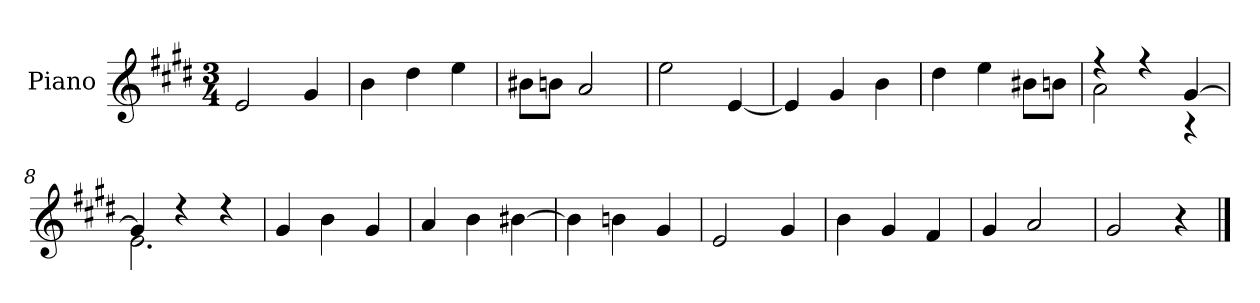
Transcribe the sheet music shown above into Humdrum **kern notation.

**kern
*part1
*staff1
*I"Piano
*I'P-no
*clefG2
*k[f#c#g#d#]
*M3/4
*MM176
=1
2e/
4g#/
=2
4b\
4dd#\
4ee\
=3
8b#X\L
8bn\J
2a/
=4
2ee\
[4e/
=5
4e/]
4g#/
4b\
=6
4dd#\
4ee\
8b#X\L
8bn\J
=7
*^
4r	2a\
4r	.
[4g#/	4r
=8	=8
4g#/]	2.e\
4r	.
4r	.
*v	*v
=9
4g#/
4b\
4g#/
!!LO:LB:g=z
=10
4a/
4b\
[4b#X\
=11
4b#\]
4bn\
4g#/
=12
2e/
4g#/
=13
4b\
4g#/
4f#/
=14
4g#/
2a/
=15
2g#/
4r
==
*-
